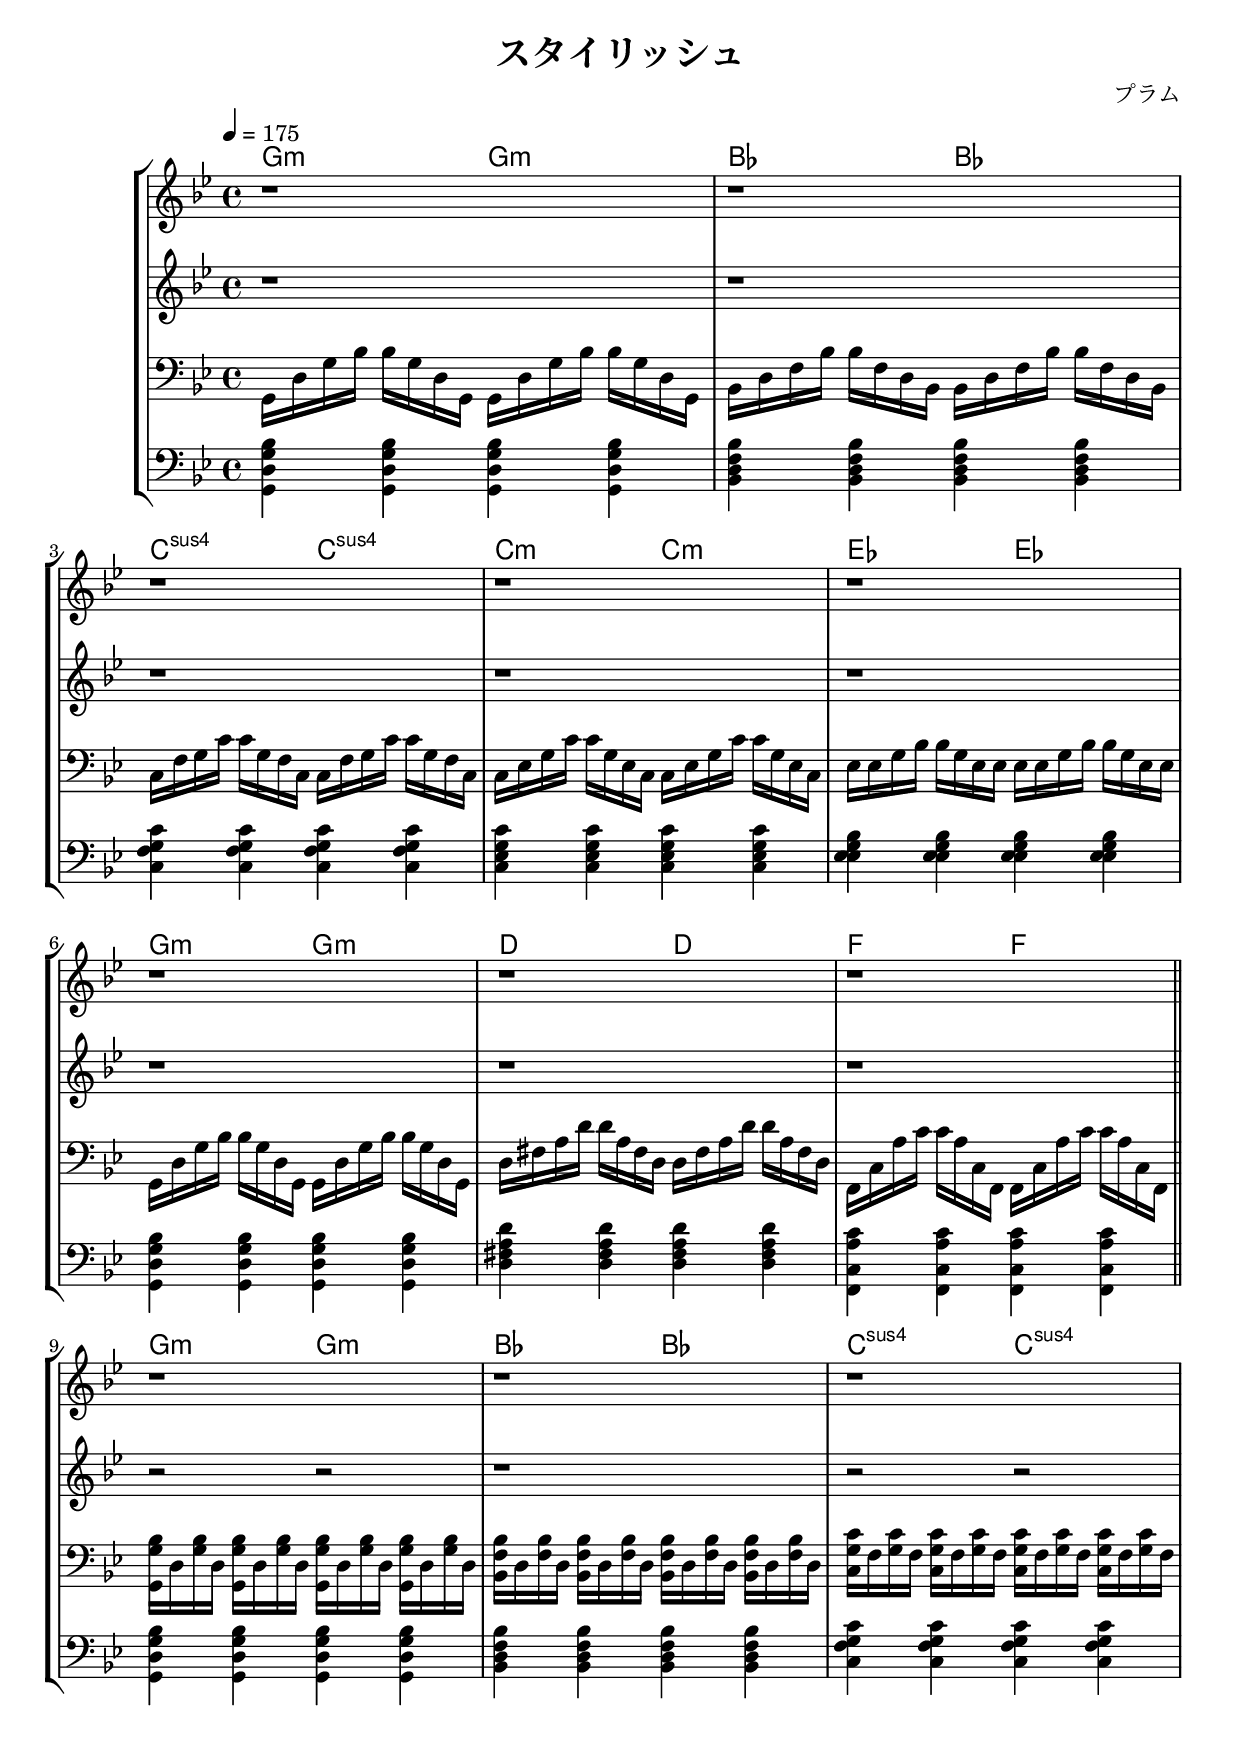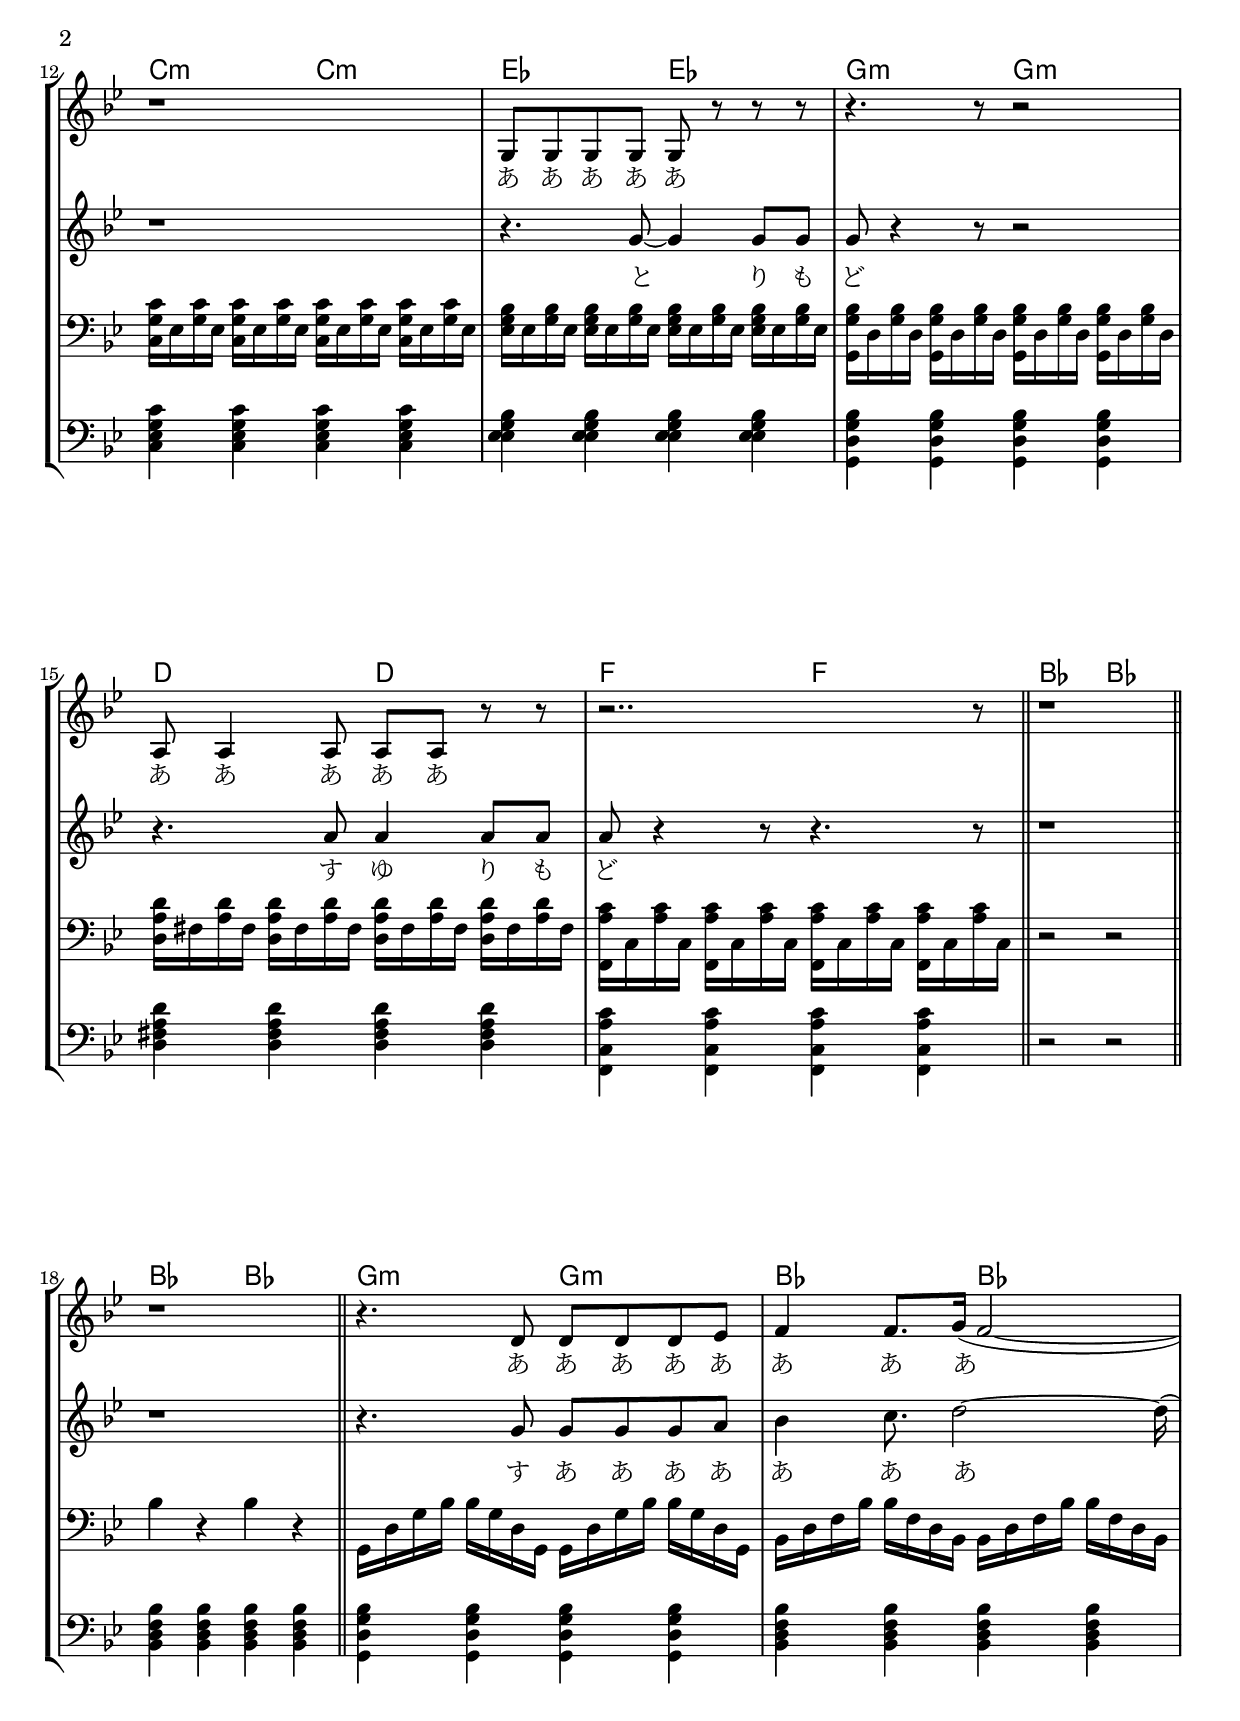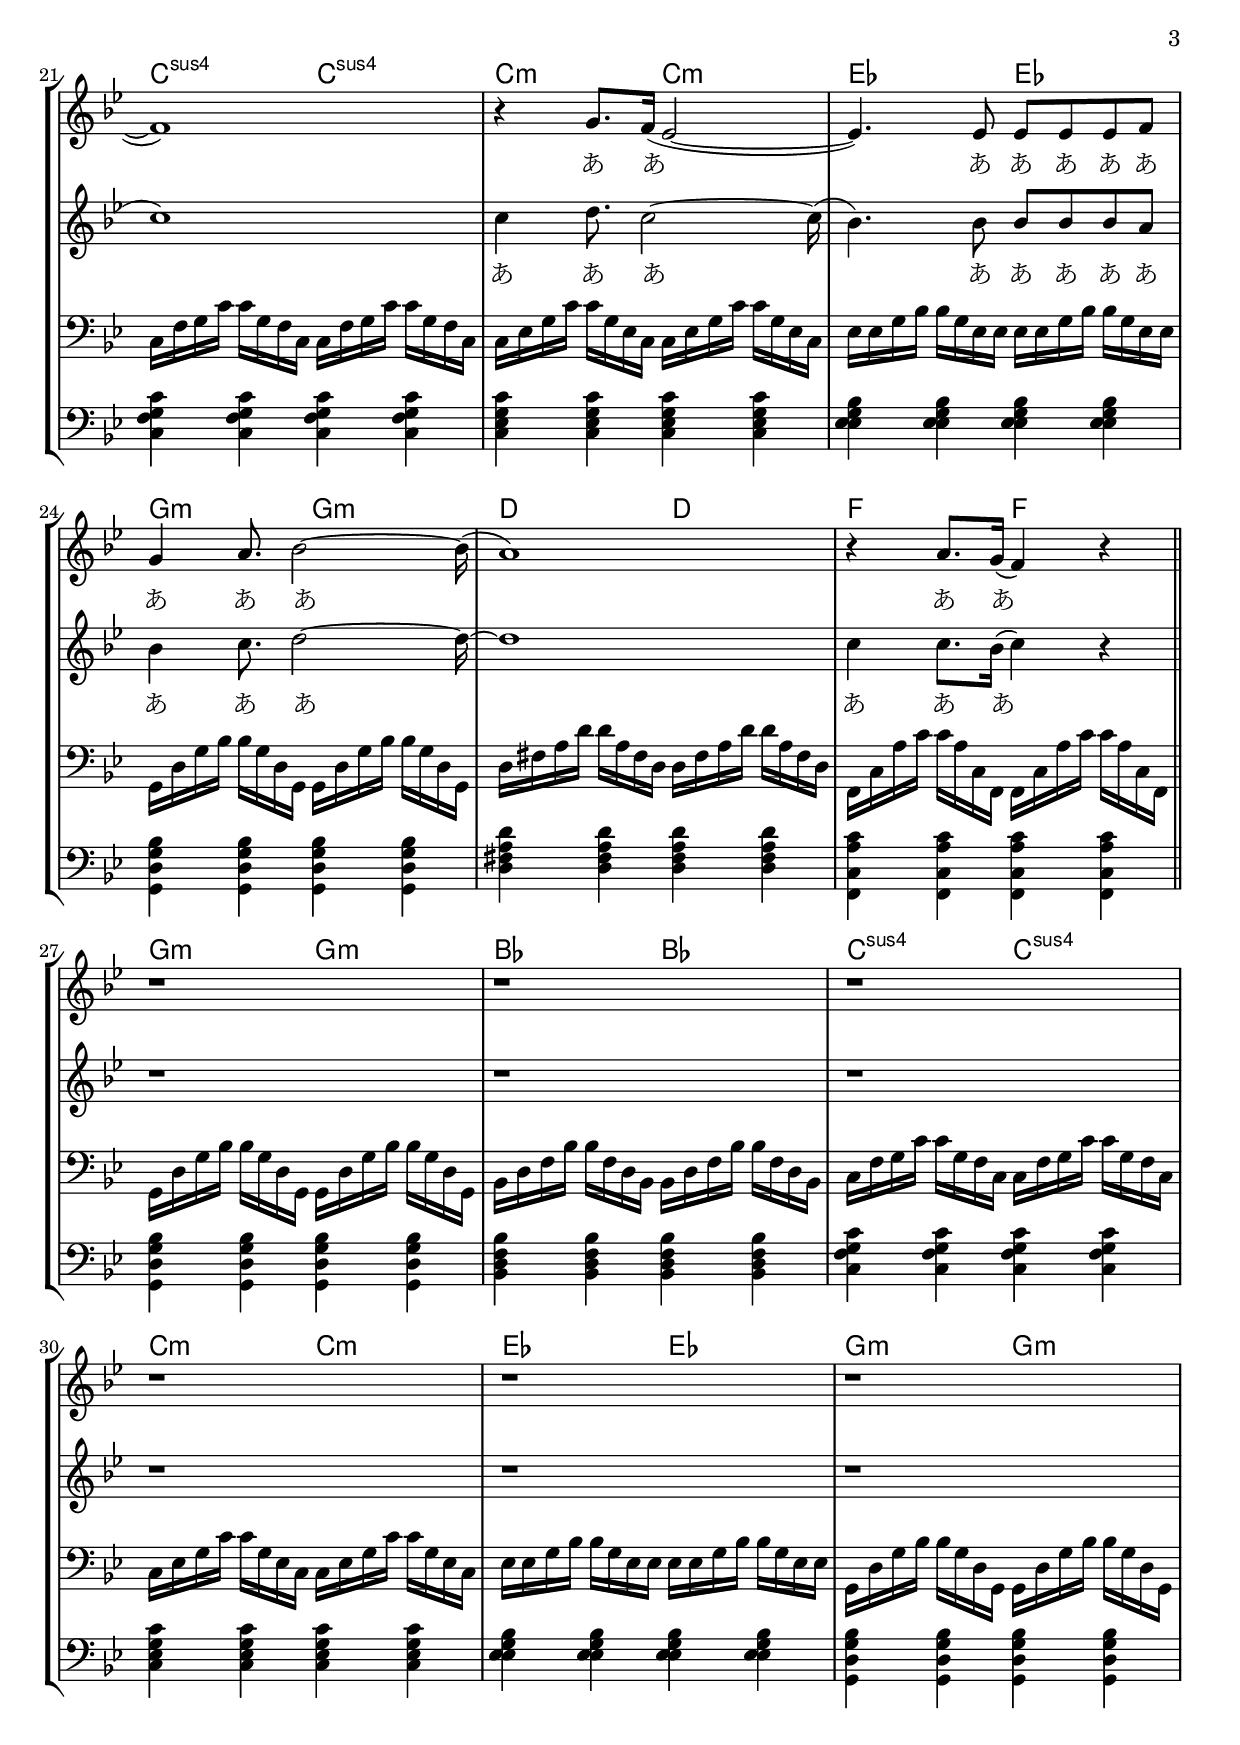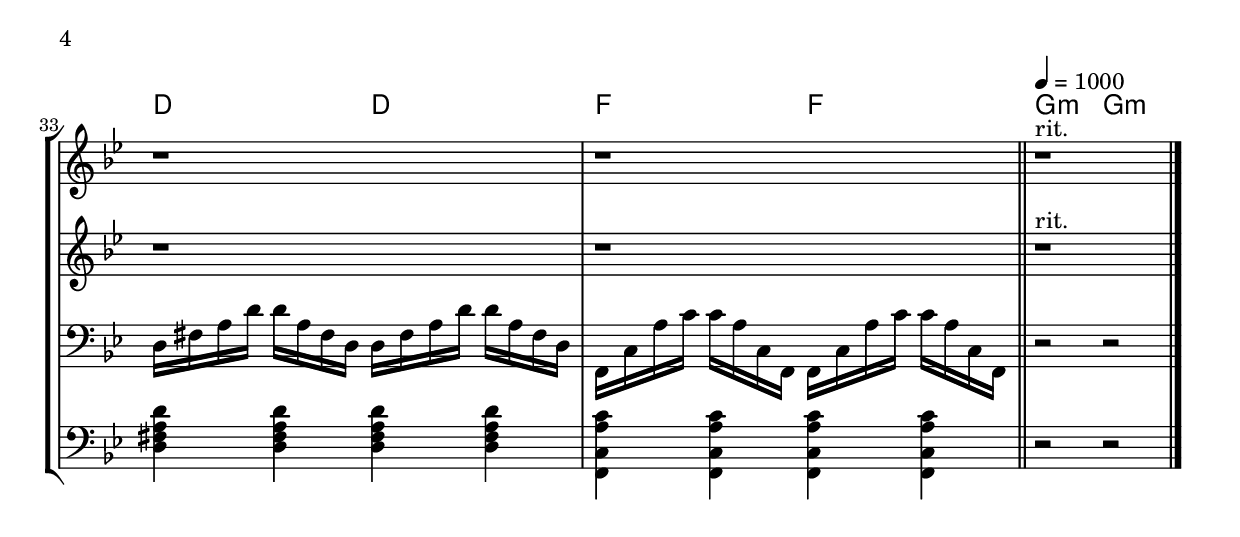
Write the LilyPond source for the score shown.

\version "2.12.1"

\header {
	title = \markup {スタイリッシュ}
	composer = \markup \center-column {プラム}
}

harmony = \chordmode {
	g2:m g:m bes bes c:sus4 c:sus4 c:m c:m es es g:m g:m d d f f 

	g:m g:m bes bes c:sus4 c:sus4 c:m c:m es es g:m g:m d d f f 

	bes bes 

	bes bes 

	g:m g:m bes bes c:sus4 c:sus4 c:m c:m es es g:m g:m d d f f 

	g:m g:m bes bes c:sus4 c:sus4 c:m c:m es es g:m g:m d d f f 

	g:m g:m 
}

melody = {
	\key bes \major
	\tempo 4 = 175
	r1 | r1 | r1 | r1 | r1 | r1 | r1 | r1   
	\set Staff.midiInstrument = #"Lead 1 (square)"
	r1 
	r1 
	r1 
	r1 
	g8  g8  g8  g8  g8  r8  r8  r8 
	r4.  r8  r2 
	a8  a4  a8  a8  a8  r8  r8 
	r2..  	r8 	r1   
	r1   
	\set Staff.midiInstrument = #"Celesta"
	r4. d'8  d'8  d'8  d'8  es'8 
	f'4  f'8.  g'16  (f'2~ 
	f'1) 
	 r4  g'8.  f'16  (es'2~ 
	es'4.)  es'8  es'8  es'8  es'8  f'8 
	g'4  a'8.  bes'2~bes'16 
	(a'1) 
	r4  a'8.  g'16  (f'4)  	r4 	r1 | r1 | r1 | r1 | r1 | r1 | r1 | r1   
	\tempo 4 = 1000
	r1^"rit." \bar "|."
}

words = \lyricmode {
	
	あ  あ  あ  あ  あ  あ  あ  あ  あ  あ  
	
	
	あ  あ  あ  あ  あ  あ  あ  あ  あ  あ  あ  あ  あ  あ  あ  あ  あ  あ  あ  あ  
	
	
}

secondmelody = {
	\key bes \major
	\tempo 4 = 175
	r1 | r1 | r1 | r1 | r1 | r1 | r1 | r1   
	\set Staff.midiInstrument = #"fss0.32"
	r2 r2~ 
	r1 
	 r2  r2 
	r1~ 
	r4.  g'8  g'4  g'8  g'8 
	g'8  r4  r8  r2 
	r4.  a'8  a'4  a'8  a'8 
	a'8  r4  r8  r4.  	r8 	r1   
	r1   
	\set Staff.midiInstrument = #"Electric Piano 1"
	r4. g'8  g'8  g'8  g'8  a'8 
	bes'4  c''8.  d''2~d''16 
	(c''1) 
	c''4  d''8.  c''2~c''16 
	(bes'4.)  bes'8  bes'8  bes'8  bes'8  a'8 
	bes'4  c''8.  d''2~d''16~ 
	d''1 
	 c''4  c''8.  bes'16  (c''4)  	r4 	r1 | r1 | r1 | r1 | r1 | r1 | r1 | r1   
	\tempo 4 = 1000
	r1^"rit." \bar "|."
}

secondwords = \lyricmode {
	
	と  り  も  ど  す  ゆ  り  も  ど  す  
	
	
	あ  あ  あ  あ  あ  あ  あ  あ  あ  あ  あ  あ  あ  あ  あ  あ  あ  あ  あ  あ  あ  あ  
	
	
}

tempochange = {
	\tempo 4 = 175
	r1 | r1 | r1 | r1 | r1 | r1 | r1 | r1 \bar "||"
	\tempo 4 = 175
	r1 | r1 | r1 | r1 | r1 | r1 | r1 | r1 \bar "||"
	\tempo 4 = 175
	r1 \bar "||"
	\tempo 4 = 175
	r1 \bar "||"
	\tempo 4 = 175
	r1 | r1 | r1 | r1 | r1 | r1 | r1 | r1 \bar "||"
	\tempo 4 = 175
	r1 | r1 | r1 | r1 | r1 | r1 | r1 | r1 \bar "||"
	\tempo 4 = 1000
	\tempo 4 = 750 r2 \tempo 4 = 666 r2 \bar "|."
}

mainacc = {
	\clef bass
	\set Staff.midiInstrument = #"FX 6 (goblins)"
	\key bes \major
	\tempo 4 = 175
	g,16 d g bes bes g d g,
	g,16 d g bes bes g d g,
	bes,16 d f bes bes f d bes,
	bes,16 d f bes bes f d bes,
	c16 f g c' c' g f c
	c16 f g c' c' g f c
	c16 es g c' c' g es c
	c16 es g c' c' g es c
	es16 es g bes bes g es es
	es16 es g bes bes g es es
	g,16 d g bes bes g d g,
	g,16 d g bes bes g d g,
	d16 fis a d' d' a fis d
	d16 fis a d' d' a fis d
	f,16 c a c' c' a c f,
	f,16 c a c' c' a c f,
	\bar "||"

	\set Staff.midiInstrument = #"Electric Piano 1"
	<g, g bes>16 d16 <g bes>16 d16   <g, g bes>16 d16 <g bes>16 d16
	<g, g bes>16 d16 <g bes>16 d16   <g, g bes>16 d16 <g bes>16 d16
	<bes, f bes>16 d16 <f bes>16 d16   <bes, f bes>16 d16 <f bes>16 d16
	<bes, f bes>16 d16 <f bes>16 d16   <bes, f bes>16 d16 <f bes>16 d16
	<c g c'>16 f16 <g c'>16 f16   <c g c'>16 f16 <g c'>16 f16
	<c g c'>16 f16 <g c'>16 f16   <c g c'>16 f16 <g c'>16 f16
	<c g c'>16 es16 <g c'>16 es16   <c g c'>16 es16 <g c'>16 es16
	<c g c'>16 es16 <g c'>16 es16   <c g c'>16 es16 <g c'>16 es16
	<es g bes>16 es16 <g bes>16 es16   <es g bes>16 es16 <g bes>16 es16
	<es g bes>16 es16 <g bes>16 es16   <es g bes>16 es16 <g bes>16 es16
	<g, g bes>16 d16 <g bes>16 d16   <g, g bes>16 d16 <g bes>16 d16
	<g, g bes>16 d16 <g bes>16 d16   <g, g bes>16 d16 <g bes>16 d16
	<d a d'>16 fis16 <a d'>16 fis16   <d a d'>16 fis16 <a d'>16 fis16
	<d a d'>16 fis16 <a d'>16 fis16   <d a d'>16 fis16 <a d'>16 fis16
	<f, a c'>16 c16 <a c'>16 c16   <f, a c'>16 c16 <a c'>16 c16
	<f, a c'>16 c16 <a c'>16 c16   <f, a c'>16 c16 <a c'>16 c16
	\bar "||"

	\set Staff.midiInstrument = #"Acoustic grand"
	r2
	r2
	\bar "||"

	\set Staff.midiInstrument = #"Electric Piano 1"
	bes4 r4
	bes4 r4
	\bar "||"

	\set Staff.midiInstrument = #"Electric Piano 1"
	g,16 d g bes bes g d g,
	g,16 d g bes bes g d g,
	bes,16 d f bes bes f d bes,
	bes,16 d f bes bes f d bes,
	c16 f g c' c' g f c
	c16 f g c' c' g f c
	c16 es g c' c' g es c
	c16 es g c' c' g es c
	es16 es g bes bes g es es
	es16 es g bes bes g es es
	g,16 d g bes bes g d g,
	g,16 d g bes bes g d g,
	d16 fis a d' d' a fis d
	d16 fis a d' d' a fis d
	f,16 c a c' c' a c f,
	f,16 c a c' c' a c f,
	\bar "||"

	\set Staff.midiInstrument = #"FX 6 (goblins)"
	g,16 d g bes bes g d g,
	g,16 d g bes bes g d g,
	bes,16 d f bes bes f d bes,
	bes,16 d f bes bes f d bes,
	c16 f g c' c' g f c
	c16 f g c' c' g f c
	c16 es g c' c' g es c
	c16 es g c' c' g es c
	es16 es g bes bes g es es
	es16 es g bes bes g es es
	g,16 d g bes bes g d g,
	g,16 d g bes bes g d g,
	d16 fis a d' d' a fis d
	d16 fis a d' d' a fis d
	f,16 c a c' c' a c f,
	f,16 c a c' c' a c f,
	\bar "||"

	\set Staff.midiInstrument = #"Acoustic grand"
	\tempo 4 = 1000
	r2
	r2
	\bar "|."
}

subacc = {
	\clef bass
	\set Staff.midiInstrument = #"FX 6 (goblins)"
	\key bes \major
	\tempo 4 = 175
	<g, d g bes>4 <g, d g bes>4
	<g, d g bes>4 <g, d g bes>4
	<bes, d f bes>4 <bes, d f bes>4
	<bes, d f bes>4 <bes, d f bes>4
	<c f g c'>4 <c f g c'>4
	<c f g c'>4 <c f g c'>4
	<c es g c'>4 <c es g c'>4
	<c es g c'>4 <c es g c'>4
	<es es g bes>4 <es es g bes>4
	<es es g bes>4 <es es g bes>4
	<g, d g bes>4 <g, d g bes>4
	<g, d g bes>4 <g, d g bes>4
	<d fis a d'>4 <d fis a d'>4
	<d fis a d'>4 <d fis a d'>4
	<f, c a c'>4 <f, c a c'>4
	<f, c a c'>4 <f, c a c'>4
	\bar "||"

	\set Staff.midiInstrument = #"FX 6 (goblins)"
	<g, d g bes>4 <g, d g bes>4
	<g, d g bes>4 <g, d g bes>4
	<bes, d f bes>4 <bes, d f bes>4
	<bes, d f bes>4 <bes, d f bes>4
	<c f g c'>4 <c f g c'>4
	<c f g c'>4 <c f g c'>4
	<c es g c'>4 <c es g c'>4
	<c es g c'>4 <c es g c'>4
	<es es g bes>4 <es es g bes>4
	<es es g bes>4 <es es g bes>4
	<g, d g bes>4 <g, d g bes>4
	<g, d g bes>4 <g, d g bes>4
	<d fis a d'>4 <d fis a d'>4
	<d fis a d'>4 <d fis a d'>4
	<f, c a c'>4 <f, c a c'>4
	<f, c a c'>4 <f, c a c'>4
	\bar "||"

	\set Staff.midiInstrument = #"Acoustic grand"
	r2
	r2
	\bar "||"

	\set Staff.midiInstrument = #"FX 6 (goblins)"
	<bes, d f bes>4 <bes, d f bes>4
	<bes, d f bes>4 <bes, d f bes>4
	\bar "||"

	\set Staff.midiInstrument = #"FX 6 (goblins)"
	<g, d g bes>4 <g, d g bes>4
	<g, d g bes>4 <g, d g bes>4
	<bes, d f bes>4 <bes, d f bes>4
	<bes, d f bes>4 <bes, d f bes>4
	<c f g c'>4 <c f g c'>4
	<c f g c'>4 <c f g c'>4
	<c es g c'>4 <c es g c'>4
	<c es g c'>4 <c es g c'>4
	<es es g bes>4 <es es g bes>4
	<es es g bes>4 <es es g bes>4
	<g, d g bes>4 <g, d g bes>4
	<g, d g bes>4 <g, d g bes>4
	<d fis a d'>4 <d fis a d'>4
	<d fis a d'>4 <d fis a d'>4
	<f, c a c'>4 <f, c a c'>4
	<f, c a c'>4 <f, c a c'>4
	\bar "||"

	\set Staff.midiInstrument = #"FX 6 (goblins)"
	<g, d g bes>4 <g, d g bes>4
	<g, d g bes>4 <g, d g bes>4
	<bes, d f bes>4 <bes, d f bes>4
	<bes, d f bes>4 <bes, d f bes>4
	<c f g c'>4 <c f g c'>4
	<c f g c'>4 <c f g c'>4
	<c es g c'>4 <c es g c'>4
	<c es g c'>4 <c es g c'>4
	<es es g bes>4 <es es g bes>4
	<es es g bes>4 <es es g bes>4
	<g, d g bes>4 <g, d g bes>4
	<g, d g bes>4 <g, d g bes>4
	<d fis a d'>4 <d fis a d'>4
	<d fis a d'>4 <d fis a d'>4
	<f, c a c'>4 <f, c a c'>4
	<f, c a c'>4 <f, c a c'>4
	\bar "||"

	\set Staff.midiInstrument = #"Acoustic grand"
	\tempo 4 = 1000
	r2
	r2
	\bar "|."
}

percA = {
	\drummode {
	cymr4 cymr4 cymr4 cymr4  |cymr4 cymr8 cymr16 cymr16 cymr4 cymr4  |cymr4 cymr4 cymr4 cymr4  |cymr4 cymr2.  |cymr4 cymr4 cymr4 cymr4  |cymr4 cymr8 cymr16 cymr16 cymr4 cymr4  |cymr4 cymr4 cymr4 cymr4  |cymr4 cymr2.  \bar "||"
	cymr4 cymr4 cymr4 cymr4  |cymr4 cymr8 cymr16 cymr16 cymr4 cymr4  |cymr4 cymr4 cymr4 cymr4  |cymr4 cymr2.  |cymr4 cymr4 cymr4 cymr4  |cymr4 cymr8 cymr16 cymr16 cymr4 cymr4  |cymr4 cymr4 cymr4 cymr4  |cymr4 cymr2.  \bar "||"
	r1 \bar "||"
	r8 hh4 hh4 hh4 hh8  \bar "||"
	cymr4 cymr4 cymr4 cymr4  |cymr4 cymr8 cymr16 cymr16 cymr4 cymr4  |cymr4 cymr4 cymr4 cymr4  |cymr4 cymr2.  |cymr4 cymr4 cymr4 cymr4  |cymr4 cymr8 cymr16 cymr16 cymr4 cymr4  |cymr4 cymr4 cymr4 cymr4  |cymr4 cymr2.  \bar "||"
	cymr4 cymr4 cymr4 cymr4  |cymr4 cymr8 cymr16 cymr16 cymr4 cymr4  |cymr4 cymr4 cymr4 cymr4  |cymr4 cymr2.  |cymr4 cymr4 cymr4 cymr4  |cymr4 cymr8 cymr16 cymr16 cymr4 cymr4  |cymr4 cymr4 cymr4 cymr4  |cymr4 cymr2.  \bar "||"
	r1 \bar "|."
	}
}

percB = {
	\drummode {
	r2 sn2  |r2 sn2  |r2 sn2  |r8 sn8 sn2.  |r2 sn2  |r2 sn2  |r2 sn2  |r8 sn8 sn2.  \bar "||"
	r2 sn2  |r2 sn2  |r2 sn2  |r8 sn8 sn2.  |r2 sn2  |r2 sn2  |r2 sn2  |r8 sn8 sn2.  \bar "||"
	r1 \bar "||"
	r8 sn4 sn4 sn4 sn8  \bar "||"
	r2 sn2  |r2 sn2  |r2 sn2  |r8 sn8 sn2.  |r2 sn2  |r2 sn2  |r2 sn2  |r8 sn8 sn2.  \bar "||"
	r2 sn2  |r2 sn2  |r2 sn2  |r8 sn8 sn2.  |r2 sn2  |r2 sn2  |r2 sn2  |r8 sn8 sn2.  \bar "||"
	r1 \bar "|."
	}
}

percC = {
	\drummode {
	bd2. r8 bd8  |bd2. r8 bd8  |bd2. r8 bd8  |bd4. bd8 bd4. bd8  |bd2. r8 bd8  |bd2. r8 bd8  |bd2. r8 bd8  |bd2 r8 bd4.  \bar "||"
	bd2. r8 bd8  |bd2. r8 bd8  |bd2. r8 bd8  |bd4. bd8 bd4. bd8  |bd2. r8 bd8  |bd2. r8 bd8  |bd2. r8 bd8  |bd2 r8 bd4.  \bar "||"
	r1 \bar "||"
	bd16 bd4. r16 bd16 bd8. bd4  \bar "||"
	bd2. r8 bd8  |bd2. r8 bd8  |bd2. r8 bd8  |bd4. bd8 bd4. bd8  |bd2. r8 bd8  |bd2. r8 bd8  |bd2. r8 bd8  |bd2 r8 bd4.  \bar "||"
	bd2. r8 bd8  |bd2. r8 bd8  |bd2. r8 bd8  |bd4. bd8 bd4. bd8  |bd2. r8 bd8  |bd2. r8 bd8  |bd2. r8 bd8  |bd2 r8 bd4.  \bar "||"
	r1 \bar "|."
	}
}

percD = {
	\drummode {
	r1 |r1 |r1 |r2 r8 tommh8 tommh4  |r1 |r1 |r1 |r8. tommh8. tommh2 r8  \bar "||"
	r1 |r1 |r1 |r2 r8 tommh8 tommh4  |r1 |r1 |r1 |r8. tommh8. tommh2 r8  \bar "||"
	r1 \bar "||"
	r2 r16 cymc16 cymc4.  \bar "||"
	r1 |r1 |r1 |r2 r8 tommh8 tommh4  |r1 |r1 |r1 |r8. tommh8. tommh2 r8  \bar "||"
	r1 |r1 |r1 |r2 r8 tommh8 tommh4  |r1 |r1 |r1 |r8. tommh8. tommh2 r8  \bar "||"
	r1 \bar "|."
	}
}

percE = {
	\drummode {
	r1 |r1 |r1 |r2. r8 toml8  |r1 |r1 |r1 |r2. toml8 toml8  \bar "||"
	r1 |r1 |r1 |r2. r8 toml8  |r1 |r1 |r1 |r2. toml8 toml8  \bar "||"
	r1 \bar "||"
	r1  \bar "||"
	r1 |r1 |r1 |r2. r8 toml8  |r1 |r1 |r1 |r2. toml8 toml8  \bar "||"
	r1 |r1 |r1 |r2. r8 toml8  |r1 |r1 |r1 |r2. toml8 toml8  \bar "||"
	r1 \bar "|."
	}
}

percF = {
	\drummode {
	r1 |r1 |r1 |r1 |r1 |r1 |r1 |hho1  \bar "||"
	r1 |r1 |r1 |r1 |r1 |r1 |r1 |hho1  \bar "||"
	r1 \bar "||"
	r2 r8 rb4 rb8  \bar "||"
	r1 |r1 |r1 |r1 |r1 |r1 |r1 |hho1  \bar "||"
	r1 |r1 |r1 |r1 |r1 |r1 |r1 |hho1  \bar "||"
	r1 \bar "|."
	}
}

percG = {
	\drummode {
	r1 | r1 | r1 | r1 | r1 | r1 | r1 | r1 \bar "||"
	r1 | r1 | r1 | r1 | r1 | r1 | r1 | r1 \bar "||"
	r1 \bar "||"
	r4. hc16 hc2 r16  \bar "||"
	r1 | r1 | r1 | r1 | r1 | r1 | r1 | r1 \bar "||"
	r1 | r1 | r1 | r1 | r1 | r1 | r1 | r1 \bar "||"
	r1 \bar "|."
	}
}

percH = {
	\drummode {
	r1 | r1 | r1 | r1 | r1 | r1 | r1 | r1 \bar "||"
	r1 | r1 | r1 | r1 | r1 | r1 | r1 | r1 \bar "||"
	r1 \bar "||"
	r8. cymr16 cymr2 r16 cymr8.  \bar "||"
	r1 | r1 | r1 | r1 | r1 | r1 | r1 | r1 \bar "||"
	r1 | r1 | r1 | r1 | r1 | r1 | r1 | r1 \bar "||"
	r1 \bar "|."
	}
}

\score {
	<<
		\new StaffGroup <<
			\new ChordNames {\harmony}
			\new Voice = "melody" {\melody}
			\new Lyrics \lyricsto "melody" \words
			\new Voice = "secondmelody" {\secondmelody}
			\new Lyrics \lyricsto "secondmelody" \secondwords
			\new Staff = "mainacc" {\mainacc}
			\new Staff = "subacc" {\subacc}
		>>
	>>
	\layout { }
}
